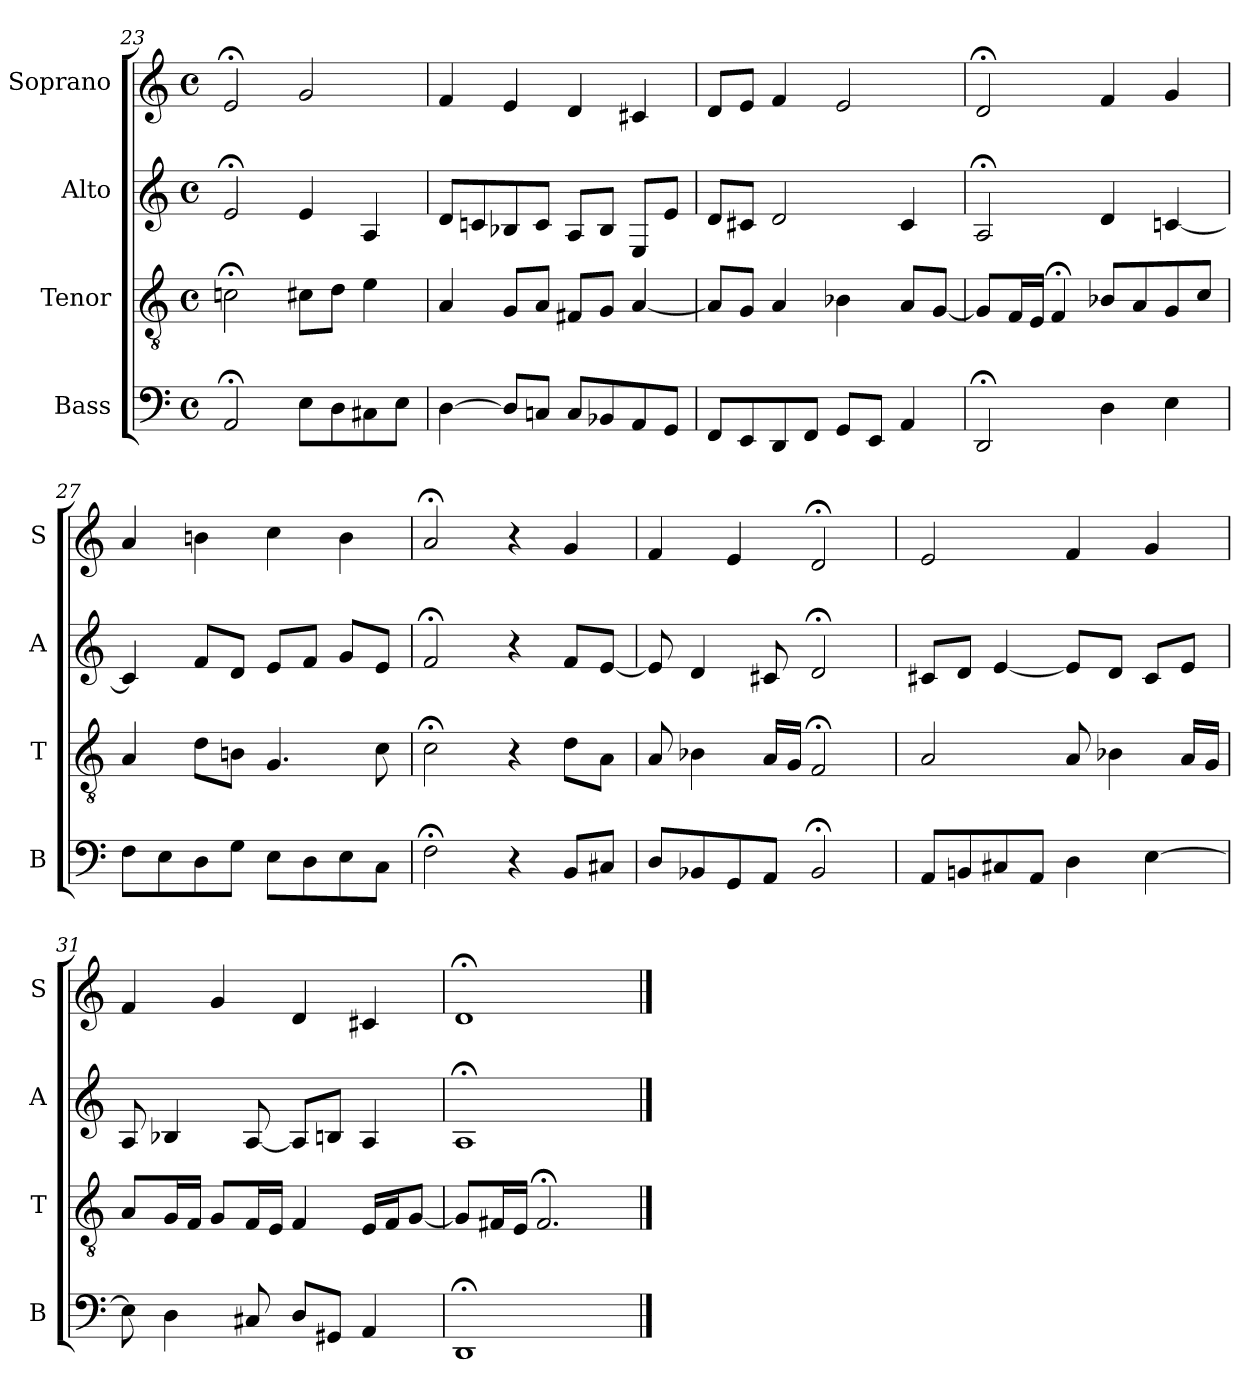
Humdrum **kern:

**kern	**kern	**kern	**kern
*part4	*part3	*part2	*part1
*staff4	*staff3	*staff2	*staff1
*I"Bass	*I"Tenor	*I"Alto	*I"Soprano
*I'B	*I'T	*I'A	*I'S
*clefF4	*clefGv2	*clefG2	*clefG2
*k[]	*k[]	*k[]	*k[]
*D:dor	*D:dor	*D:dor	*D:dor
*M4/4	*M4/4	*M4/4	*M4/4
*met(c)	*met(c)	*met(c)	*met(c)
=23	=23	=23	=23
2AA;<	2cn;<	2e;<	2e;<
8EL	8c#XL	4e	2g
8D	8dJ	.	.
8C#X	4e	4A	.
8EJ	.	.	.
=24	=24	=24	=24
[4D	4A	8dL	4f
.	.	8cn	.
8DL]	8GL	8B-X	4e
8CnJ	8AJ	8cJ	.
8CL	8F#XL	8AL	4d
8BB-X	8GJ	8B-J	.
8AA	[4A	8EL	4c#X
8GGJ	.	8eJ	.
=25	=25	=25	=25
8FFL	8AL]	8dL	8dL
8EE	8GJ	8c#XJ	8eJ
8DD	4A	2d	4f
8FFJ	.	.	.
8GGL	4B-X	.	2e
8EEJ	.	.	.
4AA	8AL	4c#	.
.	[8GJ	.	.
=26	=26	=26	=26
2DD;<	8GL]	2A;<	2d;<
.	16FL	.	.
.	16EJJ	.	.
.	4F;<	.	.
4D	8B-XL	4d	4f
.	8A	.	.
4E	8G	[4cn	4g
.	8cJ	.	.
=27	=27	=27	=27
8FL	4A	4c]	4a
8E	.	.	.
8D	8dL	8fL	4bn
8GJ	8BnJ	8dJ	.
8EL	4.G	8eL	4cc
8D	.	8fJ	.
8E	.	8gL	4b
8CJ	8c	8eJ	.
=28	=28	=28	=28
2F;<	2c;<	2f;<	2a;<
4r	4r	4r	4r
8BBiL	8diL	8fiL	4gi
8C#XJ	8AJ	[8eJ	.
=29	=29	=29	=29
8DL	8A	8e]	4f
8BB-X	4B-X	4d	.
8GG	.	.	4e
8AAJ	16ALL	8c#X	.
.	16GJJ	.	.
2BB-;<	2F;<	2d;<	2d;<
=30	=30	=30	=30
8AAL	2A	8c#XL	2e
8BBn	.	8dJ	.
8C#X	.	[4e	.
8AAJ	.	.	.
4D	8A	8eL]	4f
.	4B-X	8dJ	.
[4E	.	8c#L	4g
.	16ALL	8eJ	.
.	16GJJ	.	.
=31	=31	=31	=31
8E]	8AL	8A	4f
4D	16GL	4B-X	.
.	16FJJ	.	.
.	8GL	.	4g
8C#X	16FL	[8A	.
.	16EJJ	.	.
8DL	4F	8AL]	4d
8GG#XJ	.	8BnJ	.
4AA	16ELL	4A	4c#X
.	16FJ	.	.
.	[8GJ	.	.
=32	=32	=32	=32
1DD;<	8GL]	1A;<	1d;<
.	16F#XL	.	.
.	16EJJ	.	.
.	2.F#;<	.	.
==	==	==	==
*-	*-	*-	*-
